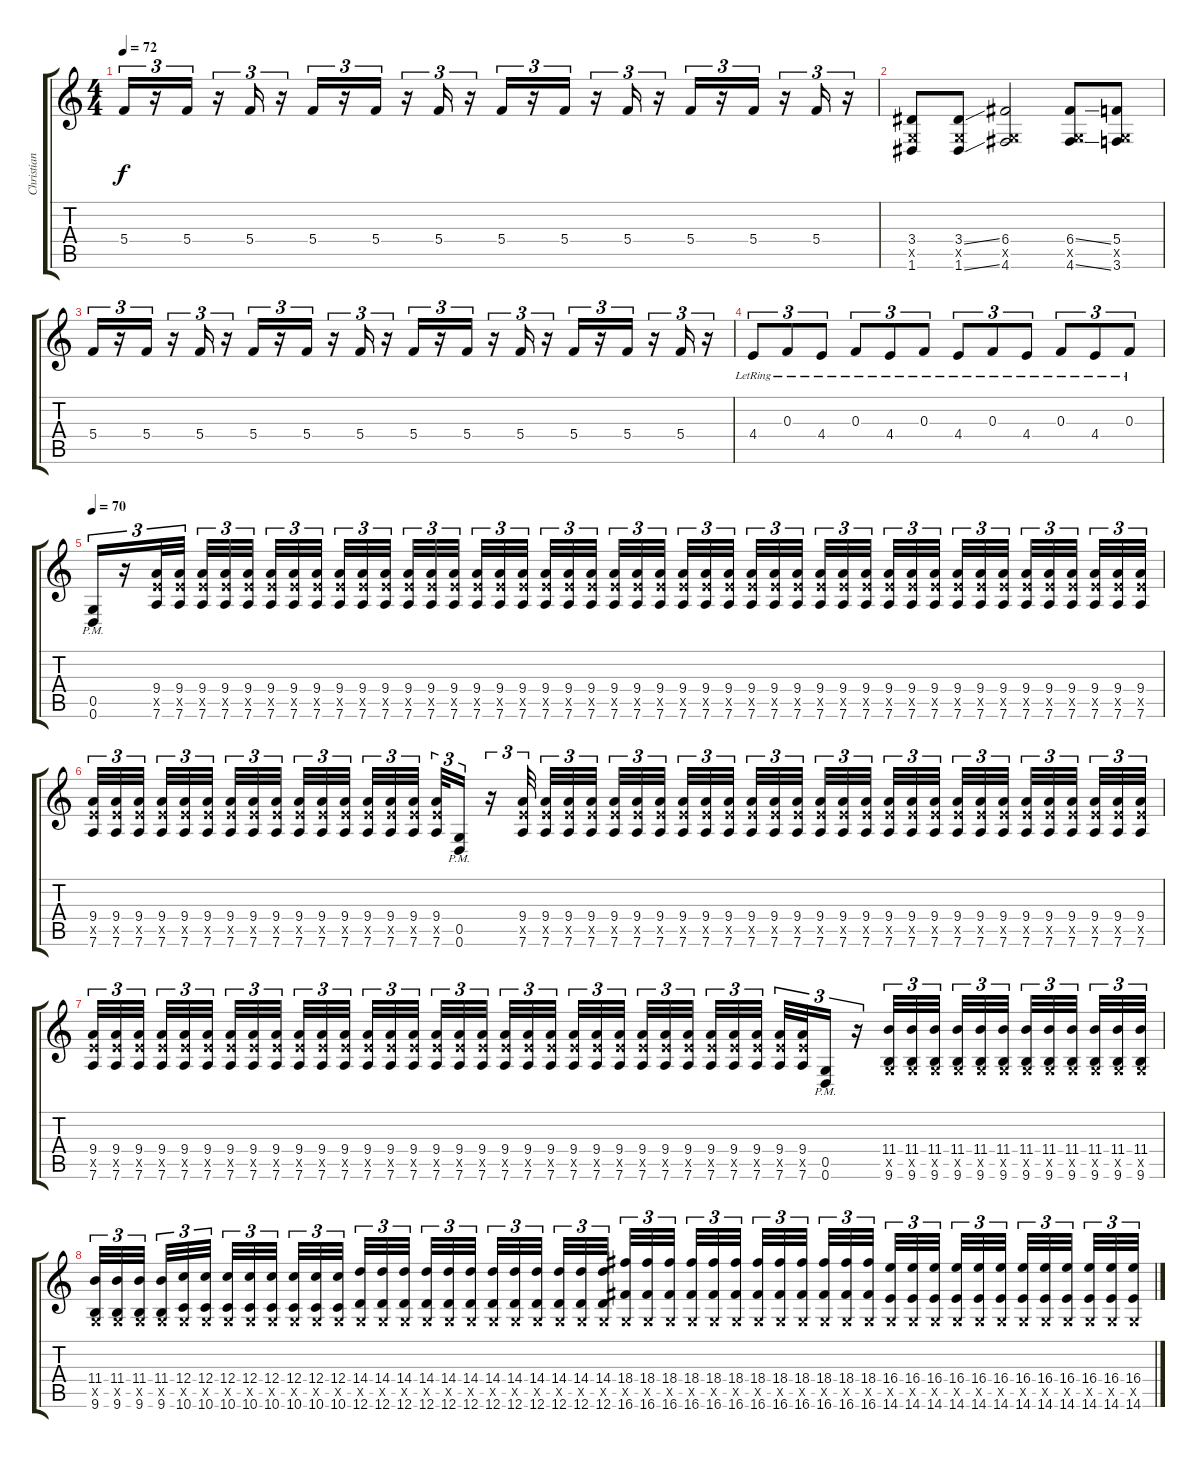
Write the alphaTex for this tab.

\track ("Christian Andreu " "Christian ") {instrument distortionguitar}
\staff {score tabs}
\tuning (D4 A3 F3 C3 G2 D2) {hide}
\ts (4 4)
\tempo 72
\clef g2
\ks c
5.4.16{tu (3 2) dy f} r.16{tu (3 2)} 5.4.16{tu (3 2)} r.16{tu (3 2)} 5.4.16{tu (3 2)} r.16{tu (3 2)} 5.4.16{tu (3 2)} r.16{tu (3 2)} 5.4.16{tu (3 2)} r.16{tu (3 2)} 5.4.16{tu (3 2)} r.16{tu (3 2)} 5.4.16{tu (3 2)} r.16{tu (3 2)} 5.4.16{tu (3 2)} r.16{tu (3 2)} 5.4.16{tu (3 2)} r.16{tu (3 2)} 5.4.16{tu (3 2)} r.16{tu (3 2)} 5.4.16{tu (3 2)} r.16{tu (3 2)} 5.4.16{tu (3 2)} r.16{tu (3 2)} |
(3.4 0.5{x} 1.6).8 (3.4{ss} 0.5{x} 1.6{ss}).8 (6.4 0.5{x} 4.6).2 (6.4{ss} 0.5{x} 4.6{ss}).8 (5.4 0.5{x} 3.6).8 |
5.4.16{tu (3 2)} r.16{tu (3 2)} 5.4.16{tu (3 2)} r.16{tu (3 2)} 5.4.16{tu (3 2)} r.16{tu (3 2)} 5.4.16{tu (3 2)} r.16{tu (3 2)} 5.4.16{tu (3 2)} r.16{tu (3 2)} 5.4.16{tu (3 2)} r.16{tu (3 2)} 5.4.16{tu (3 2)} r.16{tu (3 2)} 5.4.16{tu (3 2)} r.16{tu (3 2)} 5.4.16{tu (3 2)} r.16{tu (3 2)} 5.4.16{tu (3 2)} r.16{tu (3 2)} 5.4.16{tu (3 2)} r.16{tu (3 2)} 5.4.16{tu (3 2)} r.16{tu (3 2)} |
4.4{lr}.8{tu (3 2)} 0.3{lr}.8{tu (3 2)} 4.4{lr}.8{tu (3 2)} 0.3{lr}.8{tu (3 2)} 4.4{lr}.8{tu (3 2)} 0.3{lr}.8{tu (3 2)} 4.4{lr}.8{tu (3 2)} 0.3{lr}.8{tu (3 2)} 4.4{lr}.8{tu (3 2)} 0.3{lr}.8{tu (3 2)} 4.4{lr}.8{tu (3 2)} 0.3{lr}.8{tu (3 2)} |
\tempo 70
(0.5{pm} 0.6{pm}).16{tu (3 2)} r.16{tu (3 2)} (9.4 9.5{x} 7.6).32{tu (3 2)} (9.4 9.5{x} 7.6).32{tu (3 2) beam splitsecondary} (9.4 9.5{x} 7.6).32{tu (3 2)} (9.4 9.5{x} 7.6).32{tu (3 2)} (9.4 9.5{x} 7.6).32{tu (3 2) beam splitsecondary} (9.4 9.5{x} 7.6).32{tu (3 2)} (9.4 9.5{x} 7.6).32{tu (3 2)} (9.4 9.5{x} 7.6).32{tu (3 2)} (9.4 9.5{x} 7.6).32{tu (3 2)} (9.4 9.5{x} 7.6).32{tu (3 2)} (9.4 9.5{x} 7.6).32{tu (3 2) beam splitsecondary} (9.4 9.5{x} 7.6).32{tu (3 2)} (9.4 9.5{x} 7.6).32{tu (3 2)} (9.4 9.5{x} 7.6).32{tu (3 2) beam splitsecondary} (9.4 9.5{x} 7.6).32{tu (3 2)} (9.4 9.5{x} 7.6).32{tu (3 2)} (9.4 9.5{x} 7.6).32{tu (3 2) beam splitsecondary} (9.4 9.5{x} 7.6).32{tu (3 2)} (9.4 9.5{x} 7.6).32{tu (3 2)} (9.4 9.5{x} 7.6).32{tu (3 2)} (9.4 9.5{x} 7.6).32{tu (3 2)} (9.4 9.5{x} 7.6).32{tu (3 2)} (9.4 9.5{x} 7.6).32{tu (3 2) beam splitsecondary} (9.4 9.5{x} 7.6).32{tu (3 2)} (9.4 9.5{x} 7.6).32{tu (3 2)} (9.4 9.5{x} 7.6).32{tu (3 2) beam splitsecondary} (9.4 9.5{x} 7.6).32{tu (3 2)} (9.4 9.5{x} 7.6).32{tu (3 2)} (9.4 9.5{x} 7.6).32{tu (3 2) beam splitsecondary} (9.4 9.5{x} 7.6).32{tu (3 2)} (9.4 9.5{x} 7.6).32{tu (3 2)} (9.4 9.5{x} 7.6).32{tu (3 2)} (9.4 9.5{x} 7.6).32{tu (3 2)} (9.4 9.5{x} 7.6).32{tu (3 2)} (9.4 9.5{x} 7.6).32{tu (3 2) beam splitsecondary} (9.4 9.5{x} 7.6).32{tu (3 2)} (9.4 9.5{x} 7.6).32{tu (3 2)} (9.4 9.5{x} 7.6).32{tu (3 2) beam splitsecondary} (9.4 9.5{x} 7.6).32{tu (3 2)} (9.4 9.5{x} 7.6).32{tu (3 2)} (9.4 9.5{x} 7.6).32{tu (3 2) beam splitsecondary} (9.4 9.5{x} 7.6).32{tu (3 2)} (9.4 9.5{x} 7.6).32{tu (3 2)} (9.4 9.5{x} 7.6).32{tu (3 2)} |
(9.4 9.5{x} 7.6).32{tu (3 2)} (9.4 9.5{x} 7.6).32{tu (3 2)} (9.4 9.5{x} 7.6).32{tu (3 2) beam splitsecondary} (9.4 9.5{x} 7.6).32{tu (3 2)} (9.4 9.5{x} 7.6).32{tu (3 2)} (9.4 9.5{x} 7.6).32{tu (3 2) beam splitsecondary} (9.4 9.5{x} 7.6).32{tu (3 2)} (9.4 9.5{x} 7.6).32{tu (3 2)} (9.4 9.5{x} 7.6).32{tu (3 2) beam splitsecondary} (9.4 9.5{x} 7.6).32{tu (3 2)} (9.4 9.5{x} 7.6).32{tu (3 2)} (9.4 9.5{x} 7.6).32{tu (3 2)} (9.4 9.5{x} 7.6).32{tu (3 2)} (9.4 9.5{x} 7.6).32{tu (3 2)} (9.4 9.5{x} 7.6).32{tu (3 2) beam splitsecondary} (9.4 9.5{x} 7.6).32{tu (3 2)} (0.5{pm} 0.6{pm}).16{tu (3 2)} r.16{tu (3 2)} (9.4 9.5{x} 7.6).32{tu (3 2) beam splitsecondary} (9.4 9.5{x} 7.6).32{tu (3 2)} (9.4 9.5{x} 7.6).32{tu (3 2)} (9.4 9.5{x} 7.6).32{tu (3 2)} (9.4 9.5{x} 7.6).32{tu (3 2)} (9.4 9.5{x} 7.6).32{tu (3 2)} (9.4 9.5{x} 7.6).32{tu (3 2) beam splitsecondary} (9.4 9.5{x} 7.6).32{tu (3 2)} (9.4 9.5{x} 7.6).32{tu (3 2)} (9.4 9.5{x} 7.6).32{tu (3 2) beam splitsecondary} (9.4 9.5{x} 7.6).32{tu (3 2)} (9.4 9.5{x} 7.6).32{tu (3 2)} (9.4 9.5{x} 7.6).32{tu (3 2) beam splitsecondary} (9.4 9.5{x} 7.6).32{tu (3 2)} (9.4 9.5{x} 7.6).32{tu (3 2)} (9.4 9.5{x} 7.6).32{tu (3 2)} (9.4 9.5{x} 7.6).32{tu (3 2)} (9.4 9.5{x} 7.6).32{tu (3 2)} (9.4 9.5{x} 7.6).32{tu (3 2) beam splitsecondary} (9.4 9.5{x} 7.6).32{tu (3 2)} (9.4 9.5{x} 7.6).32{tu (3 2)} (9.4 9.5{x} 7.6).32{tu (3 2) beam splitsecondary} (9.4 9.5{x} 7.6).32{tu (3 2)} (9.4 9.5{x} 7.6).32{tu (3 2)} (9.4 9.5{x} 7.6).32{tu (3 2) beam splitsecondary} (9.4 9.5{x} 7.6).32{tu (3 2)} (9.4 9.5{x} 7.6).32{tu (3 2)} (9.4 9.5{x} 7.6).32{tu (3 2)} |
(9.4 9.5{x} 7.6).32{tu (3 2)} (9.4 9.5{x} 7.6).32{tu (3 2)} (9.4 9.5{x} 7.6).32{tu (3 2) beam splitsecondary} (9.4 9.5{x} 7.6).32{tu (3 2)} (9.4 9.5{x} 7.6).32{tu (3 2)} (9.4 9.5{x} 7.6).32{tu (3 2) beam splitsecondary} (9.4 9.5{x} 7.6).32{tu (3 2)} (9.4 9.5{x} 7.6).32{tu (3 2)} (9.4 9.5{x} 7.6).32{tu (3 2) beam splitsecondary} (9.4 9.5{x} 7.6).32{tu (3 2)} (9.4 9.5{x} 7.6).32{tu (3 2)} (9.4 9.5{x} 7.6).32{tu (3 2)} (9.4 9.5{x} 7.6).32{tu (3 2)} (9.4 9.5{x} 7.6).32{tu (3 2)} (9.4 9.5{x} 7.6).32{tu (3 2) beam splitsecondary} (9.4 9.5{x} 7.6).32{tu (3 2)} (9.4 9.5{x} 7.6).32{tu (3 2)} (9.4 9.5{x} 7.6).32{tu (3 2) beam splitsecondary} (9.4 9.5{x} 7.6).32{tu (3 2)} (9.4 9.5{x} 7.6).32{tu (3 2)} (9.4 9.5{x} 7.6).32{tu (3 2) beam splitsecondary} (9.4 9.5{x} 7.6).32{tu (3 2)} (9.4 9.5{x} 7.6).32{tu (3 2)} (9.4 9.5{x} 7.6).32{tu (3 2)} (9.4 9.5{x} 7.6).32{tu (3 2)} (9.4 9.5{x} 7.6).32{tu (3 2)} (9.4 9.5{x} 7.6).32{tu (3 2) beam splitsecondary} (9.4 9.5{x} 7.6).32{tu (3 2)} (9.4 9.5{x} 7.6).32{tu (3 2)} (9.4 9.5{x} 7.6).32{tu (3 2) beam splitsecondary} (9.4 9.5{x} 7.6).32{tu (3 2)} (9.4 9.5{x} 7.6).32{tu (3 2)} (0.5{pm} 0.6{pm}).16{tu (3 2)} r.16{tu (3 2)} (11.4 0.5{x} 9.6).32{tu (3 2)} (11.4 0.5{x} 9.6).32{tu (3 2)} (11.4 0.5{x} 9.6).32{tu (3 2) beam splitsecondary} (11.4 0.5{x} 9.6).32{tu (3 2)} (11.4 0.5{x} 9.6).32{tu (3 2)} (11.4 0.5{x} 9.6).32{tu (3 2) beam splitsecondary} (11.4 0.5{x} 9.6).32{tu (3 2)} (11.4 0.5{x} 9.6).32{tu (3 2)} (11.4 0.5{x} 9.6).32{tu (3 2) beam splitsecondary} (11.4 0.5{x} 9.6).32{tu (3 2)} (11.4 0.5{x} 9.6).32{tu (3 2)} (11.4 0.5{x} 9.6).32{tu (3 2)} |
(11.4 0.5{x} 9.6).32{tu (3 2)} (11.4 0.5{x} 9.6).32{tu (3 2)} (11.4 0.5{x} 9.6).32{tu (3 2) beam splitsecondary} (11.4 0.5{x} 9.6).32{tu (3 2)} (12.4 0.5{x} 10.6).32{tu (3 2)} (12.4 0.5{x} 10.6).32{tu (3 2) beam splitsecondary} (12.4 0.5{x} 10.6).32{tu (3 2)} (12.4 0.5{x} 10.6).32{tu (3 2)} (12.4 0.5{x} 10.6).32{tu (3 2) beam splitsecondary} (12.4 0.5{x} 10.6).32{tu (3 2)} (12.4 0.5{x} 10.6).32{tu (3 2)} (12.4 0.5{x} 10.6).32{tu (3 2)} (14.4 0.5{x} 12.6).32{tu (3 2)} (14.4 0.5{x} 12.6).32{tu (3 2)} (14.4 0.5{x} 12.6).32{tu (3 2) beam splitsecondary} (14.4 0.5{x} 12.6).32{tu (3 2)} (14.4 0.5{x} 12.6).32{tu (3 2)} (14.4 0.5{x} 12.6).32{tu (3 2) beam splitsecondary} (14.4 0.5{x} 12.6).32{tu (3 2)} (14.4 0.5{x} 12.6).32{tu (3 2)} (14.4 0.5{x} 12.6).32{tu (3 2) beam splitsecondary} (14.4 0.5{x} 12.6).32{tu (3 2)} (14.4 0.5{x} 12.6).32{tu (3 2)} (14.4 0.5{x} 12.6).32{tu (3 2)} (18.4 0.5{x} 16.6).32{tu (3 2)} (18.4 0.5{x} 16.6).32{tu (3 2)} (18.4 0.5{x} 16.6).32{tu (3 2) beam splitsecondary} (18.4 0.5{x} 16.6).32{tu (3 2)} (18.4 0.5{x} 16.6).32{tu (3 2)} (18.4 0.5{x} 16.6).32{tu (3 2) beam splitsecondary} (18.4 0.5{x} 16.6).32{tu (3 2)} (18.4 0.5{x} 16.6).32{tu (3 2)} (18.4 0.5{x} 16.6).32{tu (3 2) beam splitsecondary} (18.4 0.5{x} 16.6).32{tu (3 2)} (18.4 0.5{x} 16.6).32{tu (3 2)} (18.4 0.5{x} 16.6).32{tu (3 2)} (16.4 0.5{x} 14.6).32{tu (3 2)} (16.4 0.5{x} 14.6).32{tu (3 2)} (16.4 0.5{x} 14.6).32{tu (3 2) beam splitsecondary} (16.4 0.5{x} 14.6).32{tu (3 2)} (16.4 0.5{x} 14.6).32{tu (3 2)} (16.4 0.5{x} 14.6).32{tu (3 2) beam splitsecondary} (16.4 0.5{x} 14.6).32{tu (3 2)} (16.4 0.5{x} 14.6).32{tu (3 2)} (16.4 0.5{x} 14.6).32{tu (3 2) beam splitsecondary} (16.4 0.5{x} 14.6).32{tu (3 2)} (16.4 0.5{x} 14.6).32{tu (3 2)} (16.4 0.5{x} 14.6).32{tu (3 2)}
